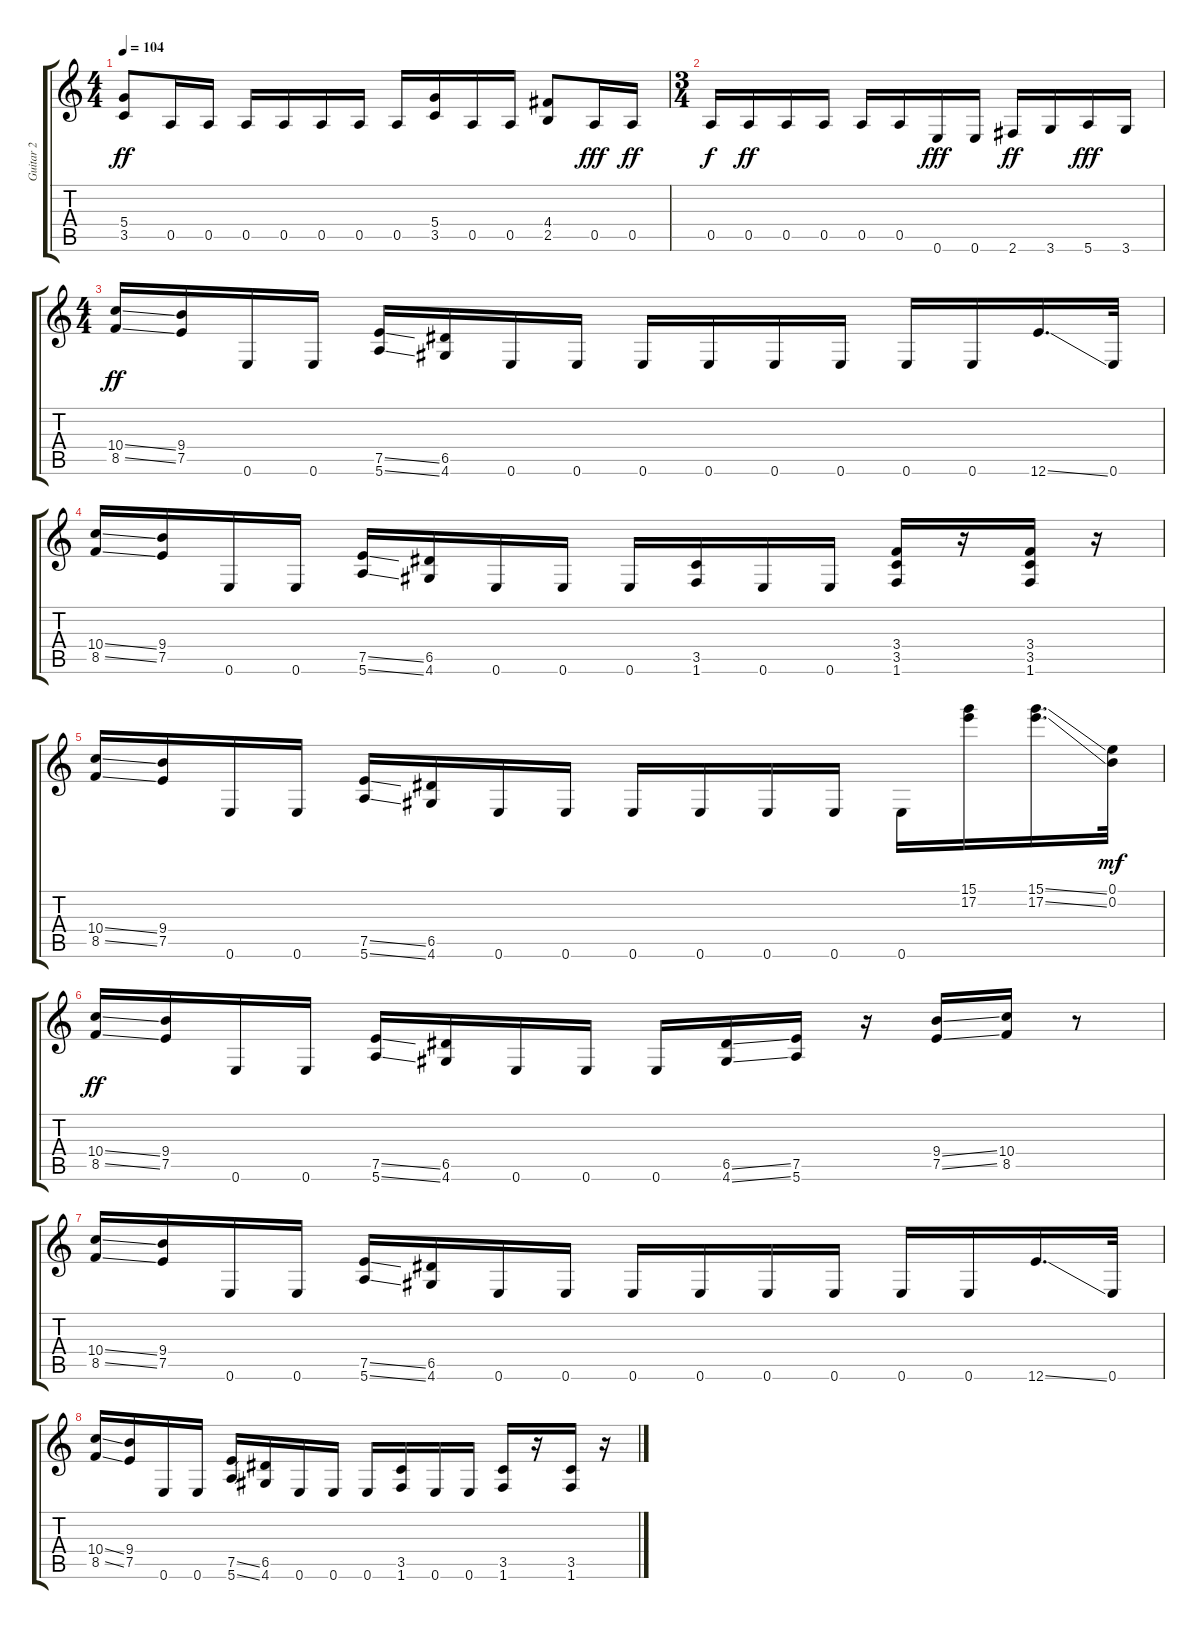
\track ("Guitar 2" "Guitar 2") {instrument distortionguitar}
\staff {score tabs}
\tuning (E4 B3 G3 D3 A2 E2) {hide}
\ts (4 4)
\tempo 104
\clef g2
\ks c
(5.4 3.5).8{dy ff} 0.5.16 0.5.16 0.5.16 0.5.16 0.5.16 0.5.16 0.5.16 (5.4 3.5).16 0.5.16 0.5.16 (4.4 2.5).8 0.5.16{dy fff} 0.5.16{dy ff} |
\ts (3 4)
0.5.16{dy f} 0.5.16{dy ff} 0.5.16 0.5.16 0.5.16 0.5.16 0.6.16{dy fff} 0.6.16 2.6.16{dy ff} 3.6.16 5.6.16{dy fff} 3.6.16 |
\ts (4 4)
(10.4{ss} 8.5{ss}).16{dy ff} (9.4 7.5).16 0.6.16 0.6.16 (7.5{ss} 5.6{ss}).16 (6.5 4.6).16 0.6.16 0.6.16 0.6.16 0.6.16 0.6.16 0.6.16 0.6.16 0.6.16 12.6{ss}.16{d} 0.6.32 |
(10.4{ss} 8.5{ss}).16 (9.4 7.5).16 0.6.16 0.6.16 (7.5{ss} 5.6{ss}).16 (6.5 4.6).16 0.6.16 0.6.16 0.6.16 (3.5 1.6).16 0.6.16 0.6.16 (3.4 3.5 1.6).16 r.16 (3.4 3.5 1.6).16 r.16 |
(10.4{ss} 8.5{ss}).16 (9.4 7.5).16 0.6.16 0.6.16 (7.5{ss} 5.6{ss}).16 (6.5 4.6).16 0.6.16 0.6.16 0.6.16 0.6.16 0.6.16 0.6.16 0.6.16 (15.1 17.2).16 (15.1{ss} 17.2{ss}).16{d} (0.1 0.2).32{dy mf} |
(10.4{ss} 8.5{ss}).16{dy ff} (9.4 7.5).16 0.6.16 0.6.16 (7.5{ss} 5.6{ss}).16 (6.5 4.6).16 0.6.16 0.6.16 0.6.16 (6.5{ss} 4.6{ss}).16 (7.5 5.6).16 r.16 (9.4{ss} 7.5{ss}).16 (10.4 8.5).16 r.8 |
(10.4{ss} 8.5{ss}).16 (9.4 7.5).16 0.6.16 0.6.16 (7.5{ss} 5.6{ss}).16 (6.5 4.6).16 0.6.16 0.6.16 0.6.16 0.6.16 0.6.16 0.6.16 0.6.16 0.6.16 12.6{ss}.16{d} 0.6.32 |
(10.4{ss} 8.5{ss}).16 (9.4 7.5).16 0.6.16 0.6.16 (7.5{ss} 5.6{ss}).16 (6.5 4.6).16 0.6.16 0.6.16 0.6.16 (3.5 1.6).16 0.6.16 0.6.16 (3.5 1.6).16 r.16 (3.5 1.6).16 r.16
